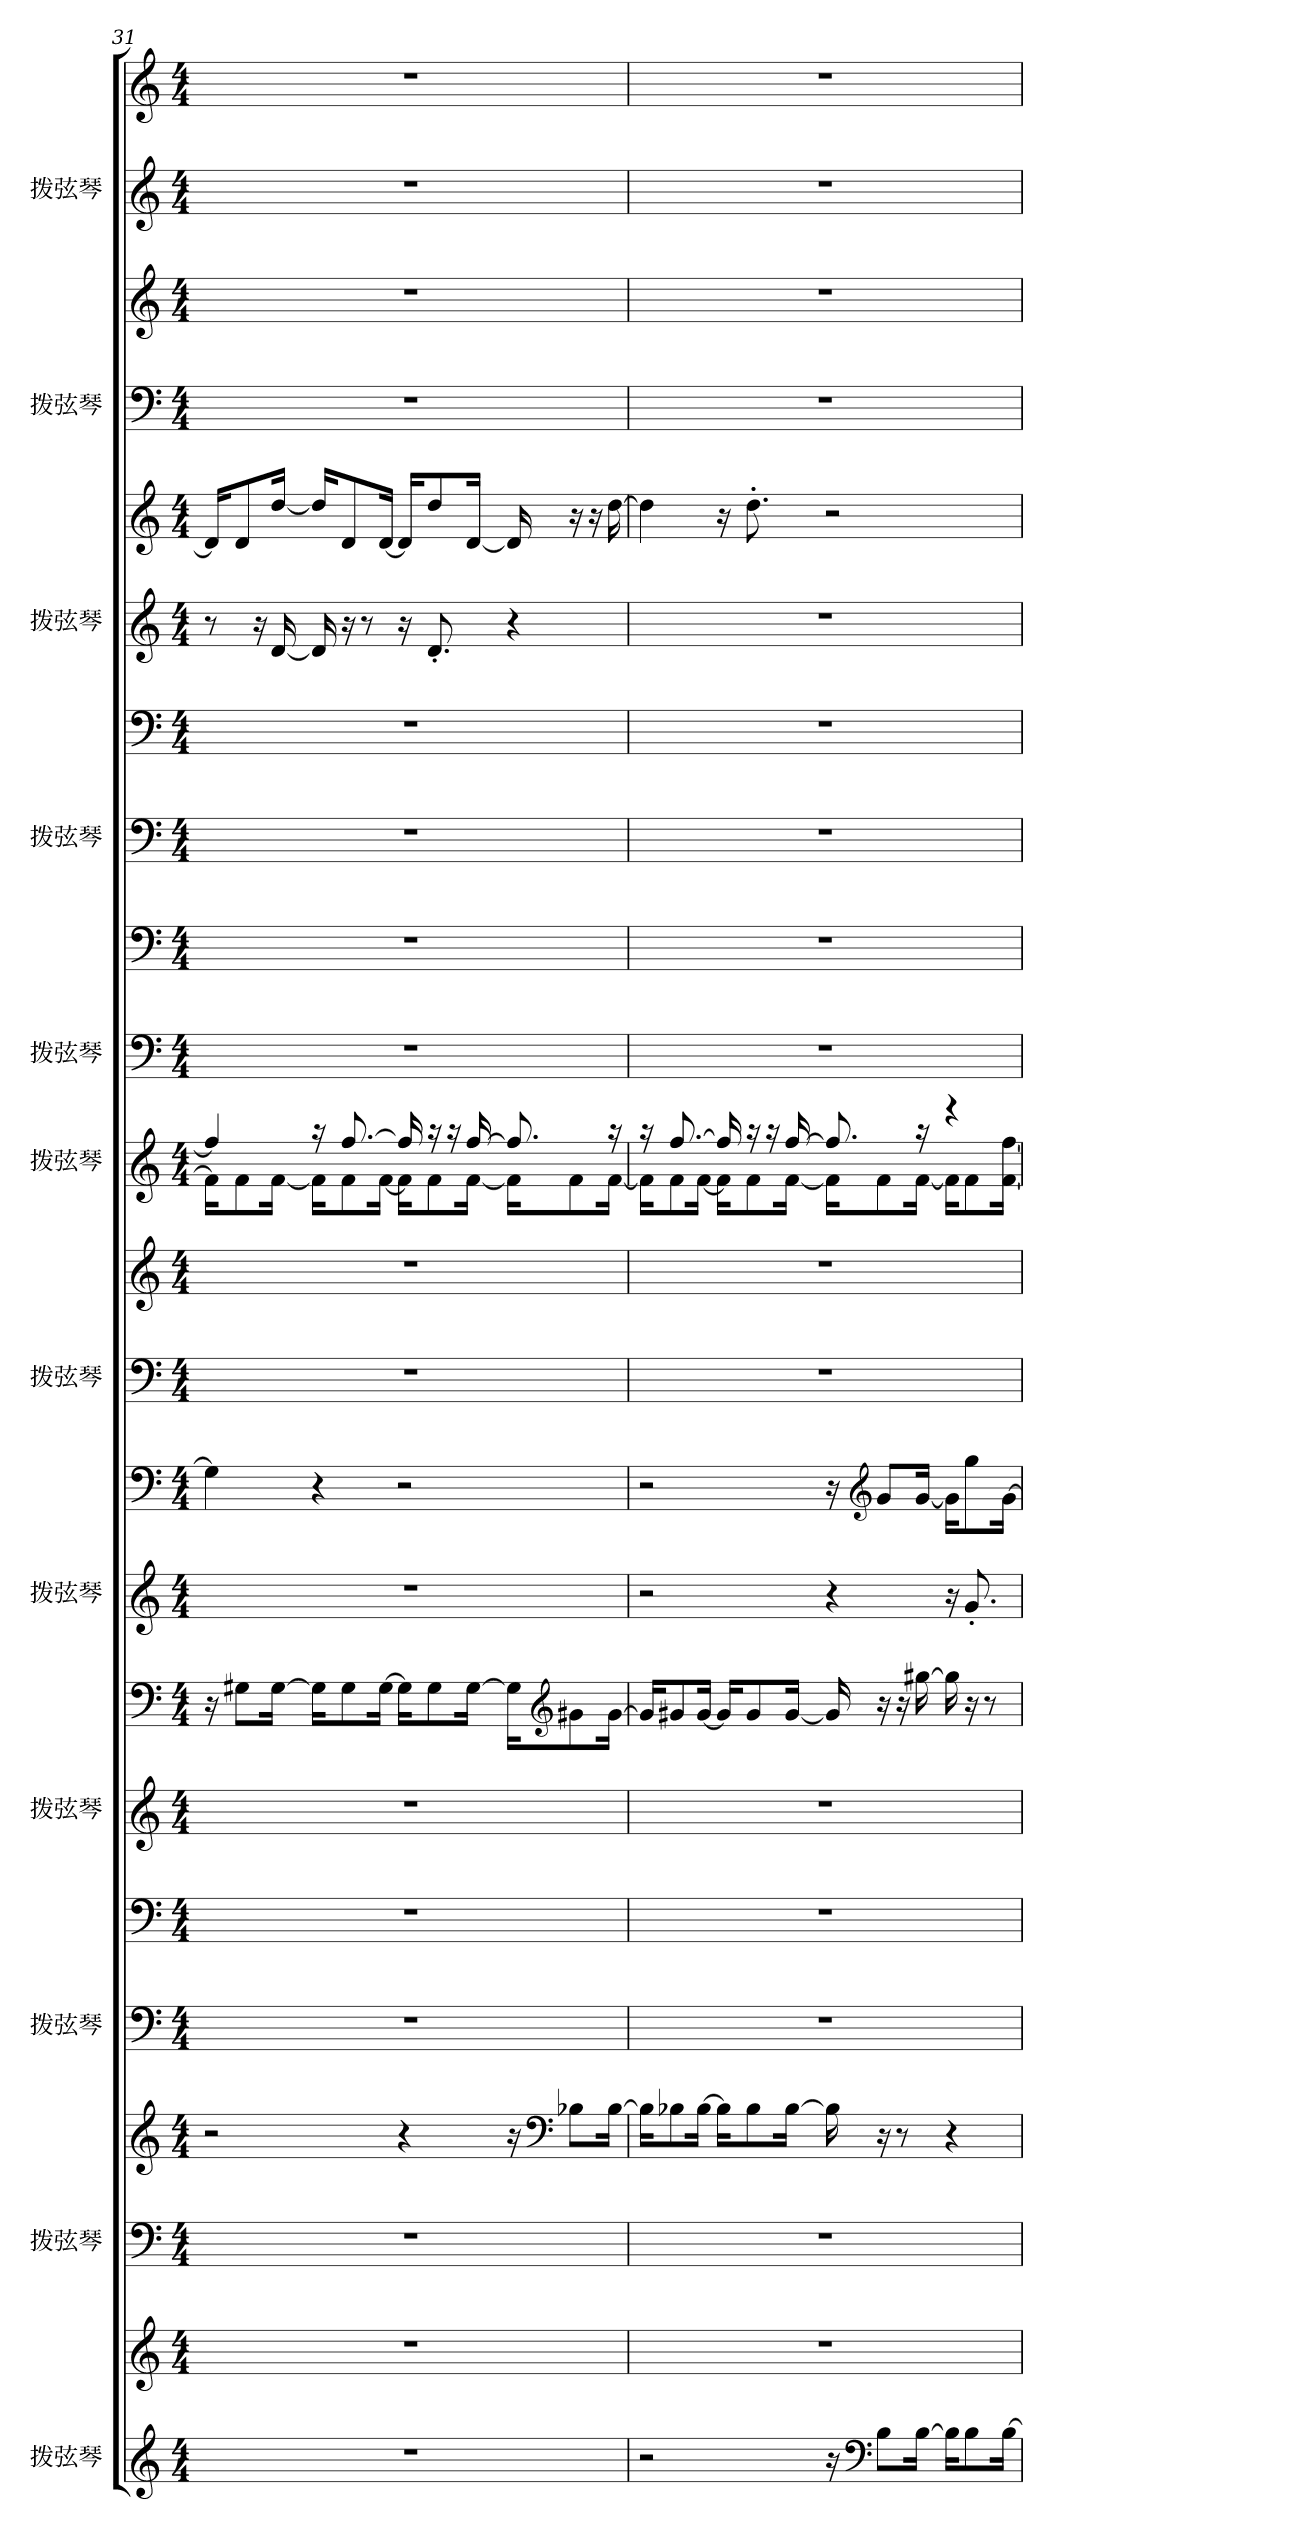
**kern	**kern	**kern	**kern	**kern	**kern	**kern	**kern	**kern	**kern	**kern	**kern	**kern	**kern	**kern	**kern	**kern	**kern	**kern	**kern	**kern	**kern	**kern
*part12	*part12	*part11	*part11	*part10	*part10	*part9	*part9	*part8	*part8	*part7	*part7	*part6	*part5	*part5	*part4	*part4	*part3	*part3	*part2	*part2	*part1	*part1
*staff23	*staff22	*staff21	*staff20	*staff19	*staff18	*staff17	*staff16	*staff15	*staff14	*staff13	*staff12	*staff11	*staff10	*staff9	*staff8	*staff7	*staff6	*staff5	*staff4	*staff3	*staff2	*staff1
*I"拨弦琴	*	*I"拨弦琴	*	*I"拨弦琴	*	*I"拨弦琴	*	*I"拨弦琴	*	*I"拨弦琴	*	*I"拨弦琴	*I"拨弦琴	*	*I"拨弦琴	*	*I"拨弦琴	*	*I"拨弦琴	*	*I"拨弦琴	*
!!LO:PB:g=z
*clefG2	*clefG2	*clefF4	*clefG2	*clefF4	*clefF4	*clefG2	*clefF4	*clefG2	*clefF4	*clefF4	*clefG2	*clefG2	*clefF4	*clefF4	*clefF4	*clefF4	*clefG2	*clefG2	*clefF4	*clefG2	*clefG2	*clefG2
*k[]	*k[]	*k[]	*k[]	*k[]	*k[]	*k[]	*k[]	*k[]	*k[]	*k[]	*k[]	*k[]	*k[]	*k[]	*k[]	*k[]	*k[]	*k[]	*k[]	*k[]	*k[]	*k[]
*M4/4	*M4/4	*M4/4	*M4/4	*M4/4	*M4/4	*M4/4	*M4/4	*M4/4	*M4/4	*M4/4	*M4/4	*M4/4	*M4/4	*M4/4	*M4/4	*M4/4	*M4/4	*M4/4	*M4/4	*M4/4	*M4/4	*M4/4
=31	=31	=31	=31	=31	=31	=31	=31	=31	=31	=31	=31	=31	=31	=31	=31	=31	=31	=31	=31	=31	=31	=31
*	*	*	*	*	*	*	*	*	*	*	*	*^	*	*	*	*	*	*	*	*	*	*
1r	1r	1r	2r	1r	1r	1r	16r	1r	4G\]	1r	1r	4ff/]	16f\KL]	1r	1r	1r	1r	8r	16d/KL]	1r	1r	1r	1r
.	.	.	.	.	.	.	8G#X\L	.	.	.	.	.	8f\	.	.	.	.	.	8d/	.	.	.	.
.	.	.	.	.	.	.	.	.	.	.	.	.	.	.	.	.	.	16r	.	.	.	.	.
.	.	.	.	.	.	.	[16G#\Jk	.	.	.	.	.	[16f\Jk	.	.	.	.	[16d/	[16dd/Jk	.	.	.	.
.	.	.	.	.	.	.	16G#\KL]	.	4r	.	.	16r	16f\KL]	.	.	.	.	16d/]	16dd/KL]	.	.	.	.
.	.	.	.	.	.	.	8G#\	.	.	.	.	[8.ff/	8f\	.	.	.	.	16r	8d/	.	.	.	.
.	.	.	.	.	.	.	.	.	.	.	.	.	.	.	.	.	.	8r	.	.	.	.	.
.	.	.	.	.	.	.	[16G#\Jk	.	.	.	.	.	[16f\Jk	.	.	.	.	.	[16d/Jk	.	.	.	.
.	.	.	4r	.	.	.	16G#\KL]	.	2r	.	.	16ff/]	16f\KL]	.	.	.	.	16r	16d/KL]	.	.	.	.
.	.	.	.	.	.	.	8G#\	.	.	.	.	16r	8f\	.	.	.	.	8.d'/	8dd/	.	.	.	.
.	.	.	.	.	.	.	.	.	.	.	.	16r	.	.	.	.	.	.	.	.	.	.	.
.	.	.	.	.	.	.	[16G#\Jk	.	.	.	.	[16ff/	[16f\Jk	.	.	.	.	.	[16d/Jk	.	.	.	.
.	.	.	16r	.	.	.	16G#\KL]	.	.	.	.	8.ff/]	16f\KL]	.	.	.	.	4r	16d/]	.	.	.	.
*	*	*	*clefF4	*	*	*	*clefG2	*	*	*	*	*	*	*	*	*	*	*	*	*	*	*	*
.	.	.	8B-X\L	.	.	.	8g#X\	.	.	.	.	.	8f\	.	.	.	.	.	16r	.	.	.	.
.	.	.	.	.	.	.	.	.	.	.	.	.	.	.	.	.	.	.	16r	.	.	.	.
.	.	.	[16B-\Jk	.	.	.	[16g#\Jk	.	.	.	.	16r	[16f\Jk	.	.	.	.	.	[16dd\	.	.	.	.
=32	=32	=32	=32	=32	=32	=32	=32	=32	=32	=32	=32	=32	=32	=32	=32	=32	=32	=32	=32	=32	=32	=32	=32
2r	1r	1r	16B-\KL]	1r	1r	1r	16g#/KL]	2r	2r	1r	1r	16r	16f\KL]	1r	1r	1r	1r	1r	4dd\]	1r	1r	1r	1r
.	.	.	8B-X\	.	.	.	8g#X/	.	.	.	.	[8.ff/	8f\	.	.	.	.	.	.	.	.	.	.
.	.	.	[16B-\Jk	.	.	.	[16g#/Jk	.	.	.	.	.	[16f\Jk	.	.	.	.	.	.	.	.	.	.
.	.	.	16B-\KL]	.	.	.	16g#/KL]	.	.	.	.	16ff/]	16f\KL]	.	.	.	.	.	16r	.	.	.	.
.	.	.	8B-\	.	.	.	8g#/	.	.	.	.	16r	8f\	.	.	.	.	.	8.dd'\	.	.	.	.
.	.	.	.	.	.	.	.	.	.	.	.	16r	.	.	.	.	.	.	.	.	.	.	.
.	.	.	[16B-\Jk	.	.	.	[16g#/Jk	.	.	.	.	[16ff/	[16f\Jk	.	.	.	.	.	.	.	.	.	.
16r	.	.	16B-\]	.	.	.	16g#/]	4r	16r	.	.	8.ff/]	16f\KL]	.	.	.	.	.	2r	.	.	.	.
*clefF4	*	*	*	*	*	*	*	*	*clefG2	*	*	*	*	*	*	*	*	*	*	*	*	*	*
8B\L	.	.	16r	.	.	.	16r	.	8g/L	.	.	.	8f\	.	.	.	.	.	.	.	.	.	.
.	.	.	8r	.	.	.	16r	.	.	.	.	.	.	.	.	.	.	.	.	.	.	.	.
[16B\Jk	.	.	.	.	.	.	[16gg#X\	.	[16g/Jk	.	.	16r	[16f\Jk	.	.	.	.	.	.	.	.	.	.
16B\KL]	.	.	4r	.	.	.	16gg#\]	16r	16g\KL]	.	.	4r	16f\KL]	.	.	.	.	.	.	.	.	.	.
8B\	.	.	.	.	.	.	16r	8.g'/	8gg\	.	.	.	8f\	.	.	.	.	.	.	.	.	.	.
.	.	.	.	.	.	.	8r	.	.	.	.	.	.	.	.	.	.	.	.	.	.	.	.
[16B\Jk	.	.	.	.	.	.	.	.	[16g\Jk	.	.	.	[16f\ [16ff\Jk	.	.	.	.	.	.	.	.	.	.
*	*	*	*	*	*	*	*	*	*	*	*	*v	*v	*	*	*	*	*	*	*	*	*	*
=	=	=	=	=	=	=	=	=	=	=	=	=	=	=	=	=	=	=	=	=	=	=
*-	*-	*-	*-	*-	*-	*-	*-	*-	*-	*-	*-	*-	*-	*-	*-	*-	*-	*-	*-	*-	*-	*-
